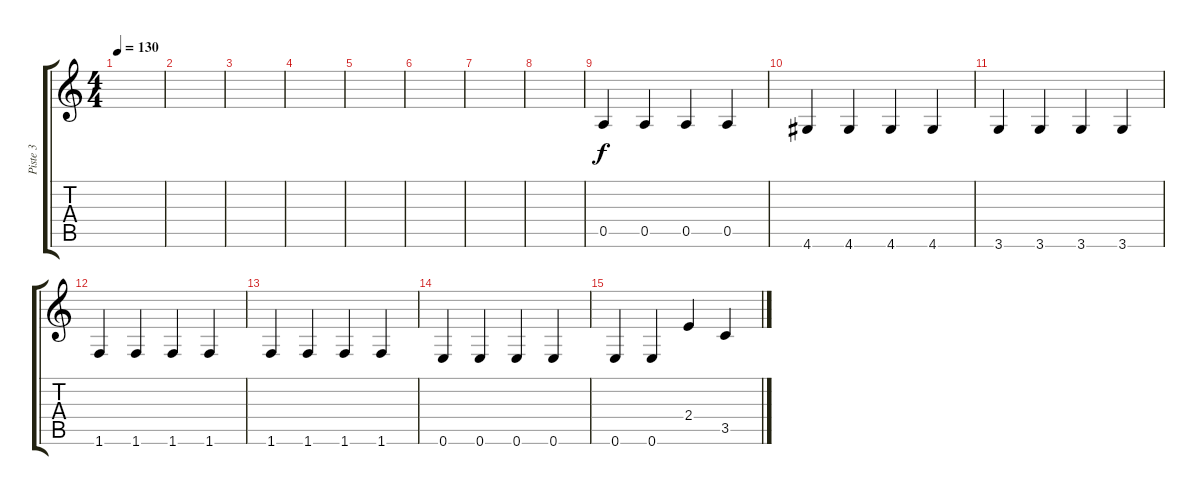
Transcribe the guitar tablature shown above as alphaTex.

\track ("Piste 3" "Piste 3") {instrument acousticbass}
\staff {score tabs}
\tuning (E4 B3 G3 D3 A2 E2) {hide}
\ts (4 4)
\tempo 130
\clef g2
\ks c
|
|
|
|
|
|
|
|
0.5.4 0.5.4 0.5.4 0.5.4 |
4.6.4 4.6.4 4.6.4 4.6.4 |
3.6.4 3.6.4 3.6.4 3.6.4 |
1.6.4 1.6.4 1.6.4 1.6.4 |
1.6.4 1.6.4 1.6.4 1.6.4 |
0.6.4 0.6.4 0.6.4 0.6.4 |
0.6.4 0.6.4 2.4.4 3.5.4
